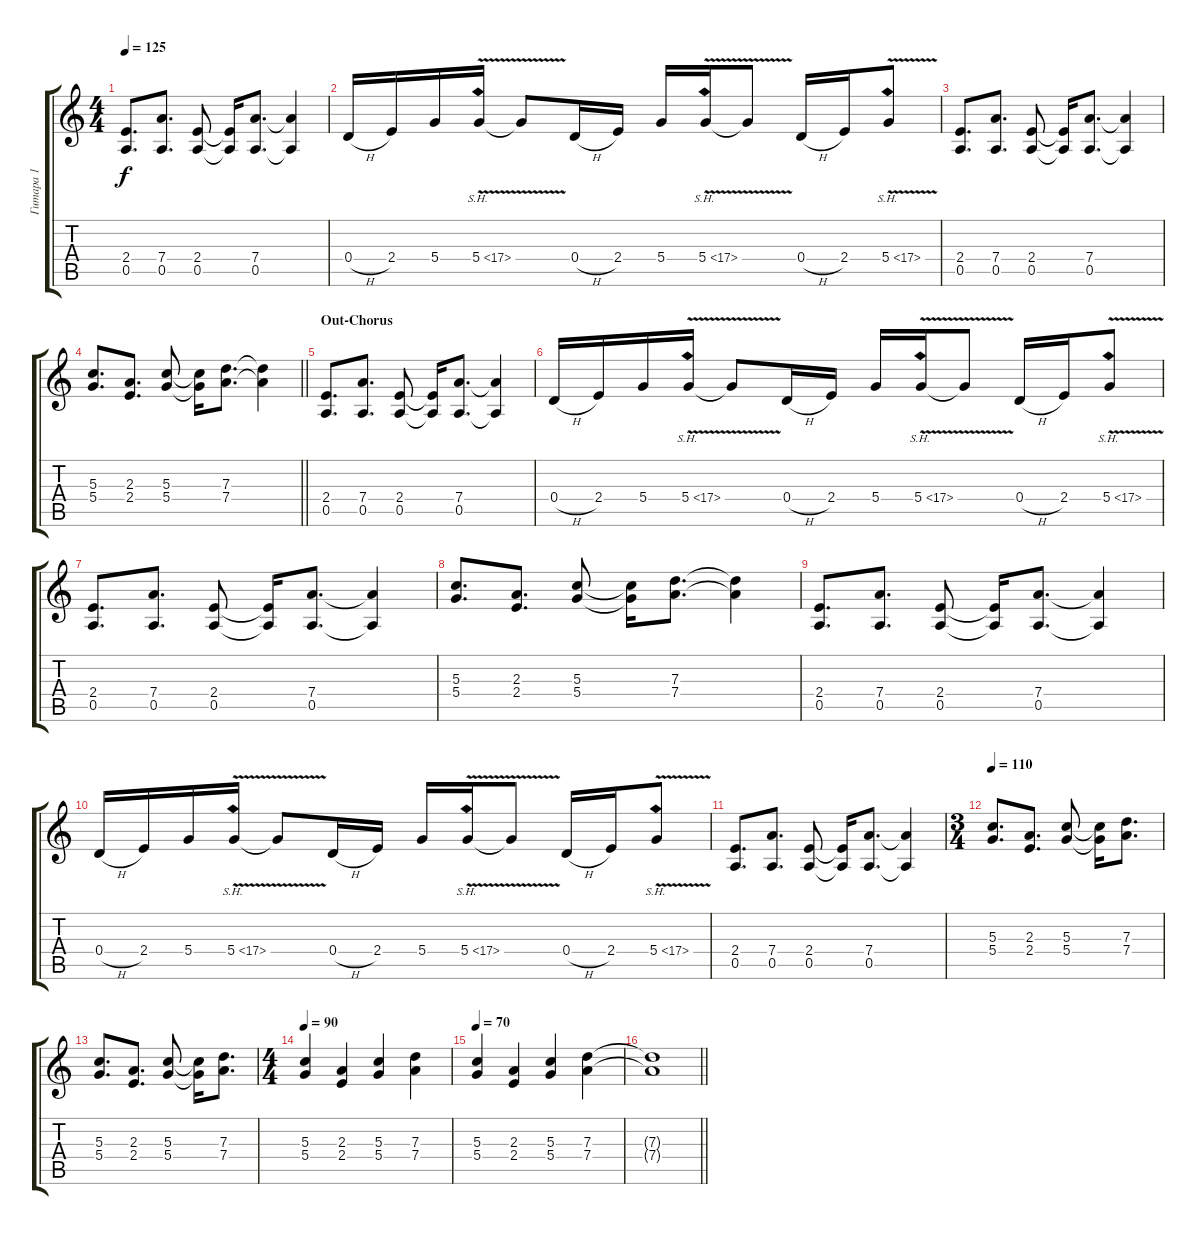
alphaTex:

\track ("Гитара 1" "Гитара 1") {instrument distortionguitar}
\staff {score tabs}
\tuning (E4 B3 G3 D3 A2 E2) {hide}
\ts (4 4)
\tempo 125
\clef g2
\ks aminor
(2.4 0.5).8{d dy f} (7.4 0.5).8{d} (2.4 0.5).8 (2.4{t} 0.5{t}).16 (7.4 0.5).8{d} (7.4{t} 0.5{t}).4 |
0.4{h}.16 2.4.16 5.4.16 5.4{sh 12 v}.16 5.4{t}.8 0.4{h}.16 2.4.16 5.4.16 5.4{sh 12 v}.16 5.4{t}.8 0.4{h}.16 2.4.16 5.4{sh 12 v}.8 |
(2.4 0.5).8{d} (7.4 0.5).8{d} (2.4 0.5).8 (2.4{t} 0.5{t}).16 (7.4 0.5).8{d} (7.4{t} 0.5{t}).4 |
\barLineRight lightlight
(5.3 5.4).8{d} (2.3 2.4).8{d} (5.3 5.4).8 (5.3{t} 5.4{t}).16 (7.3 7.4).8{d} (7.3{t} 7.4{t}).4 |
\section ("" "Out-Chorus")
(2.4 0.5).8{d} (7.4 0.5).8{d} (2.4 0.5).8 (2.4{t} 0.5{t}).16 (7.4 0.5).8{d} (7.4{t} 0.5{t}).4 |
0.4{h}.16 2.4.16 5.4.16 5.4{sh 12 v}.16 5.4{t}.8 0.4{h}.16 2.4.16 5.4.16 5.4{sh 12 v}.16 5.4{t}.8 0.4{h}.16 2.4.16 5.4{sh 12 v}.8 |
(2.4 0.5).8{d} (7.4 0.5).8{d} (2.4 0.5).8 (2.4{t} 0.5{t}).16 (7.4 0.5).8{d} (7.4{t} 0.5{t}).4 |
(5.3 5.4).8{d} (2.3 2.4).8{d} (5.3 5.4).8 (5.3{t} 5.4{t}).16 (7.3 7.4).8{d} (7.3{t} 7.4{t}).4 |
(2.4 0.5).8{d} (7.4 0.5).8{d} (2.4 0.5).8 (2.4{t} 0.5{t}).16 (7.4 0.5).8{d} (7.4{t} 0.5{t}).4 |
0.4{h}.16 2.4.16 5.4.16 5.4{sh 12 v}.16 5.4{t}.8 0.4{h}.16 2.4.16 5.4.16 5.4{sh 12 v}.16 5.4{t}.8 0.4{h}.16 2.4.16 5.4{sh 12 v}.8 |
(2.4 0.5).8{d} (7.4 0.5).8{d} (2.4 0.5).8 (2.4{t} 0.5{t}).16 (7.4 0.5).8{d} (7.4{t} 0.5{t}).4 |
\ts (3 4)
\tempo 110
(5.3 5.4).8{d} (2.3 2.4).8{d} (5.3 5.4).8 (5.3{t} 5.4{t}).16 (7.3 7.4).8{d} |
(5.3 5.4).8{d} (2.3 2.4).8{d} (5.3 5.4).8 (5.3{t} 5.4{t}).16 (7.3 7.4).8{d} |
\ts (4 4)
\tempo 90
(5.3 5.4).4 (2.3 2.4).4 (5.3 5.4).4 (7.3 7.4).4 |
\tempo 70
(5.3 5.4).4 (2.3 2.4).4 (5.3 5.4).4 (7.3 7.4).4 |
\barLineRight lightlight
(7.3{t} 7.4{t}).1
